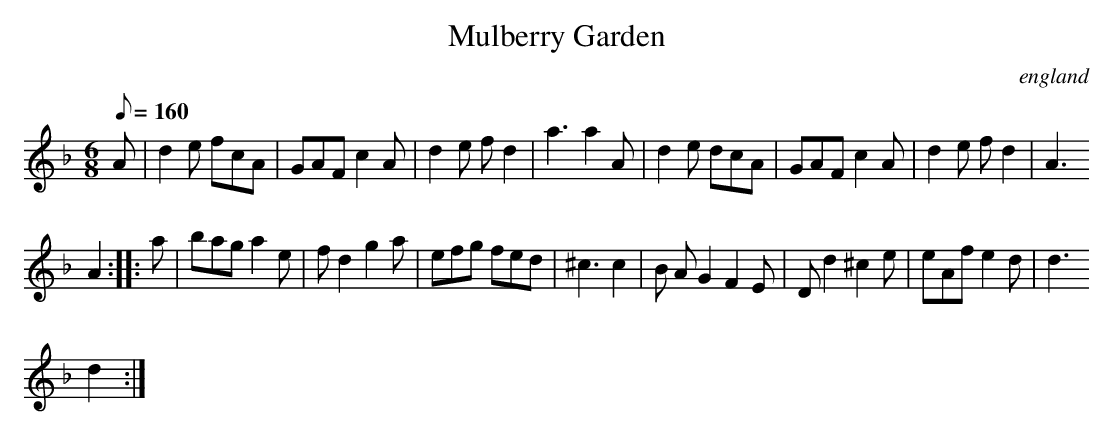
X:1
T: Mulberry Garden
O:england
M:6/8
L:1/8
Q:160
K:F
A| d2 e fcA| GAF c2 A|d2 e f d2| a3 a2 A|d2 e dcA|GAF c2 A|d2 e f d2| A3
A2::\
a|bag a2 e|f d2 g2 a|efg fed|^c3 c2|B A G2 F2 E|D d2 ^c2 e|eAf e2 d| d3
d2:|
